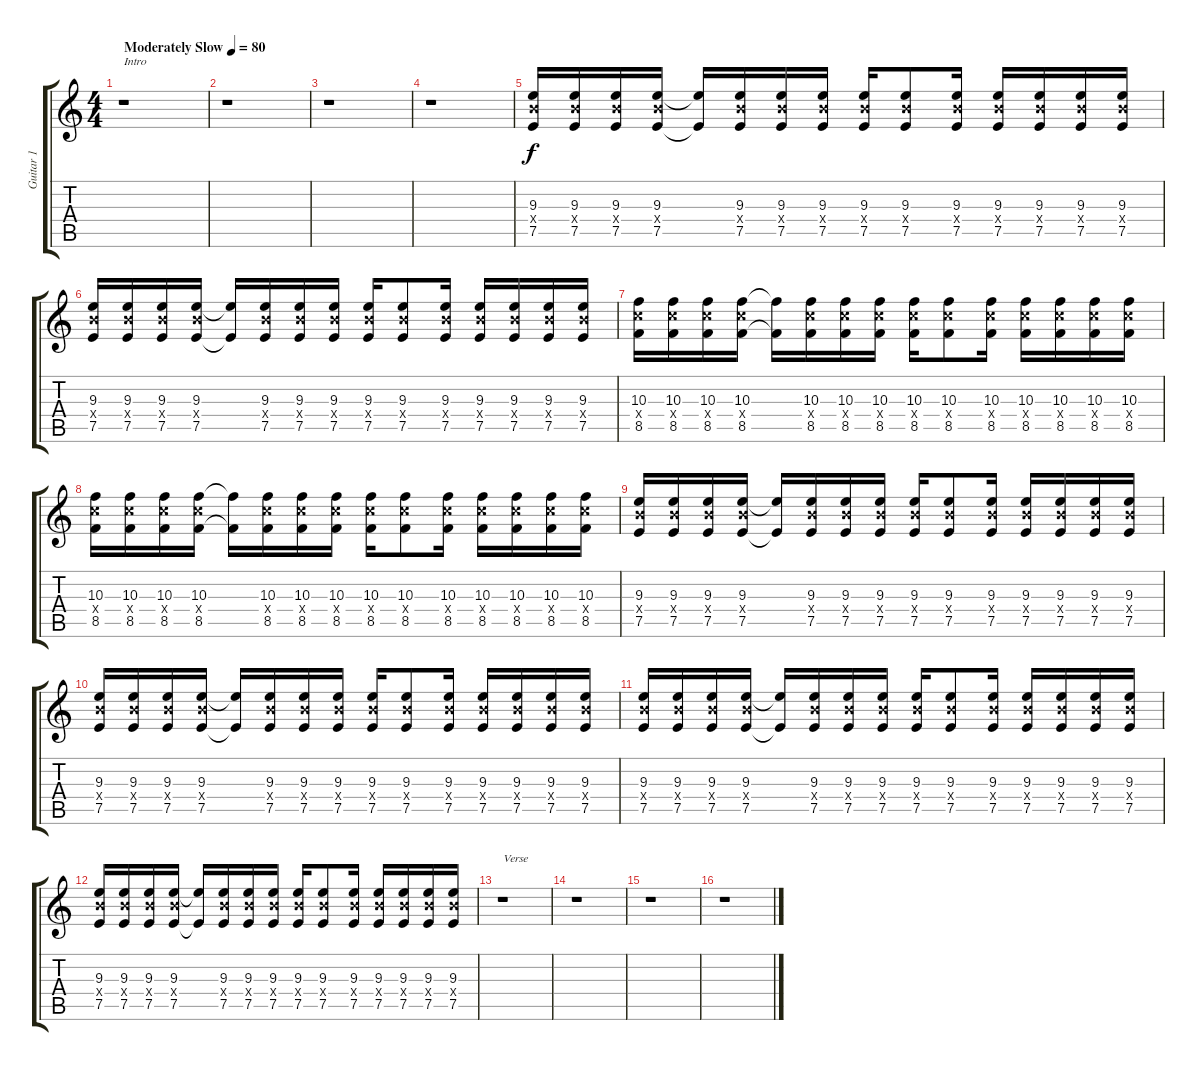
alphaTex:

\track ("Guitar 1" "Guitar 1") {instrument distortionguitar}
\staff {score tabs}
\tuning (E4 B3 G3 D3 A2 E2) {hide}
\ts (4 4)
\tempo (80 "Moderately Slow")
\clef g2
\ks c
r.1{txt "Intro" dy f instrument distortionguitar} |
r.1 |
r.1 |
r.1 |
(9.3 9.4{x} 7.5).16 (9.3 9.4{x} 7.5).16 (9.3 9.4{x} 7.5).16 (9.3 9.4{x} 7.5).16 (9.3{t} 7.5{t}).16 (9.3 9.4{x} 7.5).16 (9.3 9.4{x} 7.5).16 (9.3 9.4{x} 7.5).16 (9.3 9.4{x} 7.5).16 (9.3 9.4{x} 7.5).8 (9.3 9.4{x} 7.5).16 (9.3 9.4{x} 7.5).16 (9.3 9.4{x} 7.5).16 (9.3 9.4{x} 7.5).16 (9.3 9.4{x} 7.5).16 |
(9.3 9.4{x} 7.5).16 (9.3 9.4{x} 7.5).16 (9.3 9.4{x} 7.5).16 (9.3 9.4{x} 7.5).16 (9.3{t} 7.5{t}).16 (9.3 9.4{x} 7.5).16 (9.3 9.4{x} 7.5).16 (9.3 9.4{x} 7.5).16 (9.3 9.4{x} 7.5).16 (9.3 9.4{x} 7.5).8 (9.3 9.4{x} 7.5).16 (9.3 9.4{x} 7.5).16 (9.3 9.4{x} 7.5).16 (9.3 9.4{x} 7.5).16 (9.3 9.4{x} 7.5).16 |
(10.3 10.4{x} 8.5).16 (10.3 10.4{x} 8.5).16 (10.3 10.4{x} 8.5).16 (10.3 10.4{x} 8.5).16 (10.3{t} 8.5{t}).16 (10.3 10.4{x} 8.5).16 (10.3 10.4{x} 8.5).16 (10.3 10.4{x} 8.5).16 (10.3 10.4{x} 8.5).16 (10.3 10.4{x} 8.5).8 (10.3 10.4{x} 8.5).16 (10.3 10.4{x} 8.5).16 (10.3 10.4{x} 8.5).16 (10.3 10.4{x} 8.5).16 (10.3 10.4{x} 8.5).16 |
(10.3 10.4{x} 8.5).16 (10.3 10.4{x} 8.5).16 (10.3 10.4{x} 8.5).16 (10.3 10.4{x} 8.5).16 (10.3{t} 8.5{t}).16 (10.3 10.4{x} 8.5).16 (10.3 10.4{x} 8.5).16 (10.3 10.4{x} 8.5).16 (10.3 10.4{x} 8.5).16 (10.3 10.4{x} 8.5).8 (10.3 10.4{x} 8.5).16 (10.3 10.4{x} 8.5).16 (10.3 10.4{x} 8.5).16 (10.3 10.4{x} 8.5).16 (10.3 10.4{x} 8.5).16 |
(9.3 9.4{x} 7.5).16 (9.3 9.4{x} 7.5).16 (9.3 9.4{x} 7.5).16 (9.3 9.4{x} 7.5).16 (9.3{t} 7.5{t}).16 (9.3 9.4{x} 7.5).16 (9.3 9.4{x} 7.5).16 (9.3 9.4{x} 7.5).16 (9.3 9.4{x} 7.5).16 (9.3 9.4{x} 7.5).8 (9.3 9.4{x} 7.5).16 (9.3 9.4{x} 7.5).16 (9.3 9.4{x} 7.5).16 (9.3 9.4{x} 7.5).16 (9.3 9.4{x} 7.5).16 |
(9.3 9.4{x} 7.5).16 (9.3 9.4{x} 7.5).16 (9.3 9.4{x} 7.5).16 (9.3 9.4{x} 7.5).16 (9.3{t} 7.5{t}).16 (9.3 9.4{x} 7.5).16 (9.3 9.4{x} 7.5).16 (9.3 9.4{x} 7.5).16 (9.3 9.4{x} 7.5).16 (9.3 9.4{x} 7.5).8 (9.3 9.4{x} 7.5).16 (9.3 9.4{x} 7.5).16 (9.3 9.4{x} 7.5).16 (9.3 9.4{x} 7.5).16 (9.3 9.4{x} 7.5).16 |
(9.3 9.4{x} 7.5).16 (9.3 9.4{x} 7.5).16 (9.3 9.4{x} 7.5).16 (9.3 9.4{x} 7.5).16 (9.3{t} 7.5{t}).16 (9.3 9.4{x} 7.5).16 (9.3 9.4{x} 7.5).16 (9.3 9.4{x} 7.5).16 (9.3 9.4{x} 7.5).16 (9.3 9.4{x} 7.5).8 (9.3 9.4{x} 7.5).16 (9.3 9.4{x} 7.5).16 (9.3 9.4{x} 7.5).16 (9.3 9.4{x} 7.5).16 (9.3 9.4{x} 7.5).16 |
(9.3 9.4{x} 7.5).16 (9.3 9.4{x} 7.5).16 (9.3 9.4{x} 7.5).16 (9.3 9.4{x} 7.5).16 (9.3{t} 7.5{t}).16 (9.3 9.4{x} 7.5).16 (9.3 9.4{x} 7.5).16 (9.3 9.4{x} 7.5).16 (9.3 9.4{x} 7.5).16 (9.3 9.4{x} 7.5).8 (9.3 9.4{x} 7.5).16 (9.3 9.4{x} 7.5).16 (9.3 9.4{x} 7.5).16 (9.3 9.4{x} 7.5).16 (9.3 9.4{x} 7.5).16 |
r.1{txt "Verse"} |
r.1 |
r.1 |
r.1
